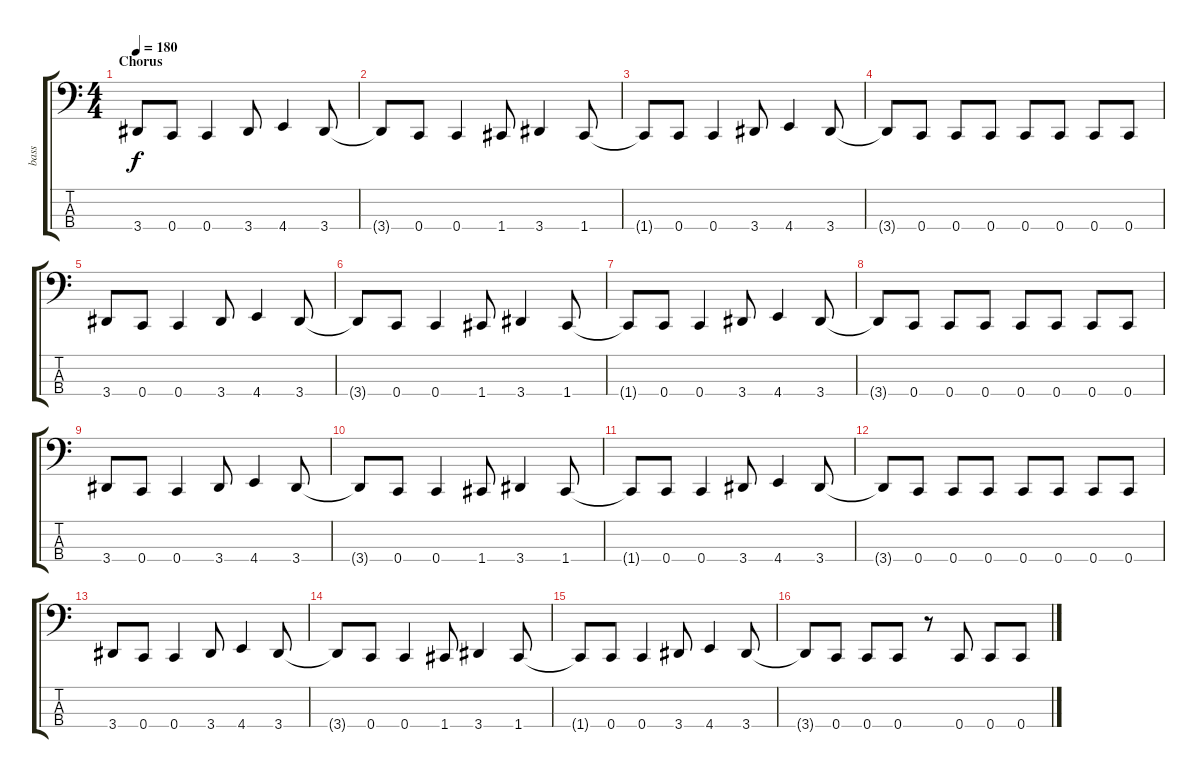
\track ("bass" "bass") {instrument electricbasspick}
\staff {score tabs}
\tuning (F2 C2 G1 C1) {hide}
\ts (4 4)
\section ("" "Chorus")
\tempo 180
\clef f4
\ks c
3.4.8{dy f} 0.4.8 0.4.4 3.4.8 4.4.4 3.4.8 |
3.4{t}.8 0.4.8 0.4.4 1.4.8 3.4.4 1.4.8 |
1.4{t}.8 0.4.8 0.4.4 3.4.8 4.4.4 3.4.8 |
3.4{t}.8 0.4.8 0.4.8 0.4.8 0.4.8 0.4.8 0.4.8 0.4.8 |
3.4.8 0.4.8 0.4.4 3.4.8 4.4.4 3.4.8 |
3.4{t}.8 0.4.8 0.4.4 1.4.8 3.4.4 1.4.8 |
1.4{t}.8 0.4.8 0.4.4 3.4.8 4.4.4 3.4.8 |
3.4{t}.8 0.4.8 0.4.8 0.4.8 0.4.8 0.4.8 0.4.8 0.4.8 |
3.4.8 0.4.8 0.4.4 3.4.8 4.4.4 3.4.8 |
3.4{t}.8 0.4.8 0.4.4 1.4.8 3.4.4 1.4.8 |
1.4{t}.8 0.4.8 0.4.4 3.4.8 4.4.4 3.4.8 |
3.4{t}.8 0.4.8 0.4.8 0.4.8 0.4.8 0.4.8 0.4.8 0.4.8 |
3.4.8 0.4.8 0.4.4 3.4.8 4.4.4 3.4.8 |
3.4{t}.8 0.4.8 0.4.4 1.4.8 3.4.4 1.4.8 |
1.4{t}.8 0.4.8 0.4.4 3.4.8 4.4.4 3.4.8 |
3.4{t}.8 0.4.8 0.4.8 0.4.8 r.8 0.4.8 0.4.8 0.4.8
